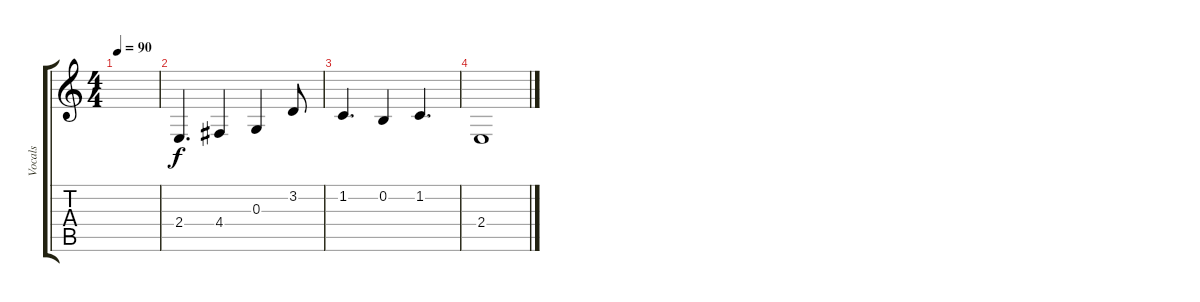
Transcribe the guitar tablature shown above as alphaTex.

\track ("Vocals" "Vocals") {instrument altosax}
\staff {score tabs}
\tuning (E4 B3 G3 D3 A2 E2) {hide}
\ts (4 4)
\tempo 90
\clef g2
\ks c
|
2.4.4{d} 4.4.4 0.3.4 3.2.8 |
1.2.4{d} 0.2.4 1.2.4{d} |
2.4.1
